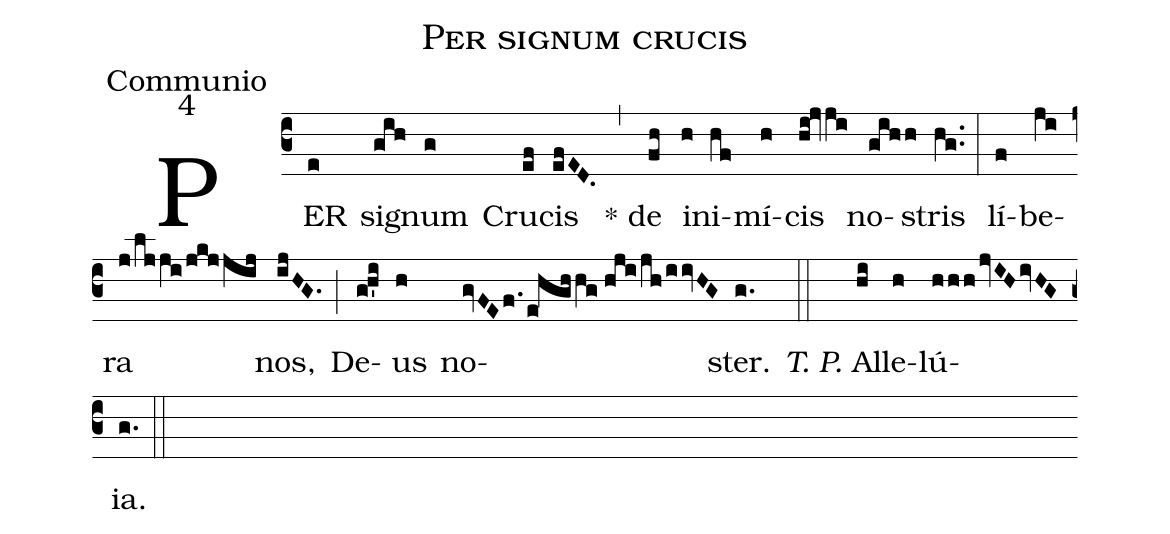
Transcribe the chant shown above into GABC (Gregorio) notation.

name:Per signum crucis;
office-part:Communio;
mode:4;
%%
(c3) PER(e) si(gih)gnum(g) Cru(ef)cis(efED.) (,) ~* de(fh) in(h)i(hf)mí(h)cis(hi!jvji) no(gihh)stris(hg..) (:) lí(f)be(ji)ra(j/ljji/jkjjij) nos,(ijHG.) (;) De(gh'i)us(h) no(gvFEf./e!hghhg//hji/jh/iivHG)ster.(g.) (::) <i>T. P.</i> Al(hi)le(h)lú(hhhjvIHivHG){ia}.(g.) (::)
